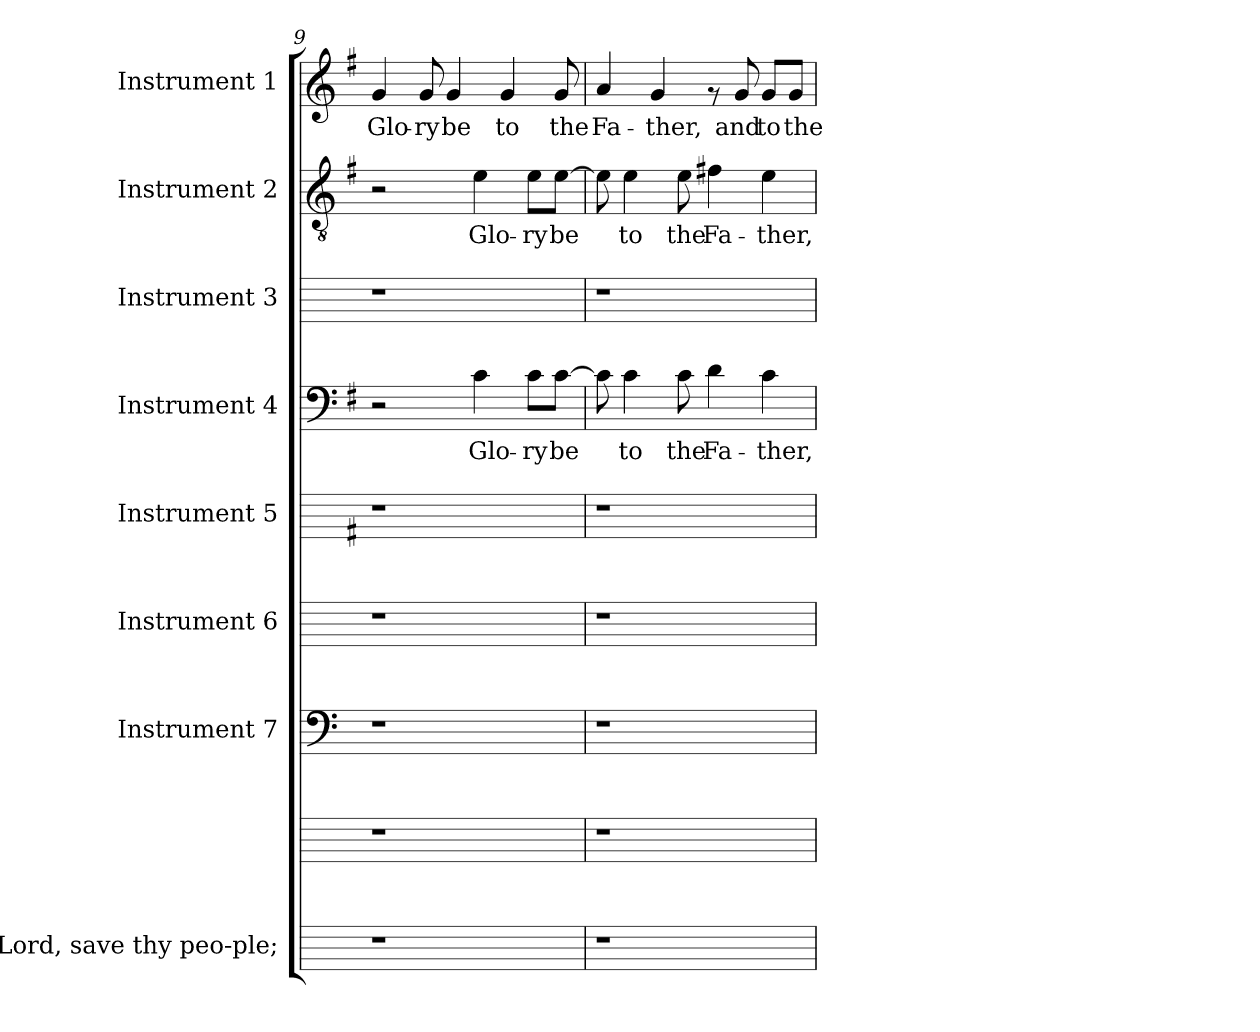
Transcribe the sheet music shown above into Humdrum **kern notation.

**kern	**kern	**kern	**kern	**kern	**kern	**text	**kern	**kern	**text	**kern	**text
*part9	*part8	*part7	*part6	*part5	*part4	*part4	*part3	*part2	*part2	*part1	*part1
*staff9	*staff8	*staff7	*staff6	*staff5	*staff4	*staff4	*staff3	*staff2	*staff2	*staff1	*staff1
*I"O Lord, save thy peo-ple;	*	*I"Instrument 7	*I"Instrument 6	*I"Instrument 5	*I"Instrument 4	*	*I"Instrument 3	*I"Instrument 2	*	*I"Instrument 1	*
*	*	*clefF4	*	*	*clefF4	*	*	*clefGv2	*	*clefG2	*
*	*	*	*	*ITrd-3c-5	*	*	*	*ITrd-3c-5	*	*ITrd-3c-5	*
*k[]	*k[]	*k[]	*k[]	*k[]	*k[f#]	*	*k[]	*k[]	*	*k[]	*
*C:	*C:	*C:	*C:	*C:	*G:	*	*C:	*C:	*	*C:	*
=9	=9	=9	=9	=9	=9	=9	=9	=9	=9	=9	=9
!	!	!	!	!	!	!	!	!	!	!	!LO:LY:b:cj
1r	1r	1r	1r	1r	2r	.	1r	2r	.	4cc/	Glo-
!	!	!	!	!	!	!	!	!	!	!	!LO:LY:b:cj
.	.	.	.	.	.	.	.	.	.	8cc/	-ry
!	!	!	!	!	!	!	!	!	!	!	!LO:LY:b:cj
.	.	.	.	.	.	.	.	.	.	4cc/	be
!	!	!	!	!	!	!LO:LY:b:cj	!	!	!LO:LY:b:cj	!	!
.	.	.	.	.	4c\	Glo-	.	4a\	Glo-	.	.
!	!	!	!	!	!	!	!	!	!	!	!LO:LY:b:cj
.	.	.	.	.	.	.	.	.	.	4cc/	to
!	!	!	!	!	!	!LO:LY:b:cj	!	!	!LO:LY:b:cj	!	!
.	.	.	.	.	8c\L	-ry	.	8a\L	-ry	.	.
!	!	!	!	!	!	!LO:LY:b:cj	!	!	!LO:LY:b:cj	!	!LO:LY:b:cj
.	.	.	.	.	[>8c\J	be	.	[>8a\J	be	8cc/	the
=10	=10	=10	=10	=10	=10	=10	=10	=10	=10	=10	=10
!	!	!	!	!	!	!LO:LY:b:cj	!	!	!LO:LY:b:cj	!	!LO:LY:b:cj
1r	1r	1r	1r	1r	8c\]	.	1r	8a\]	.	4dd/	Fa-
!	!	!	!	!	!	!LO:LY:b:cj	!	!	!LO:LY:b:cj	!	!
.	.	.	.	.	4c\	to	.	4a\	to	.	.
!	!	!	!	!	!	!	!	!	!	!	!LO:LY:b:cj
.	.	.	.	.	.	.	.	.	.	4cc/	-ther,
!	!	!	!	!	!	!LO:LY:b:cj	!	!	!LO:LY:b:cj	!	!
.	.	.	.	.	8c\	the	.	8a\	the	.	.
!	!	!	!	!	!	!LO:LY:b:cj	!	!	!LO:LY:b:cj	!	!
.	.	.	.	.	4d\	Fa-	.	4bn\	Fa-	8rf	.
!	!	!	!	!	!	!	!	!	!	!	!LO:LY:b:cj
.	.	.	.	.	.	.	.	.	.	8cc/	and
!	!	!	!	!	!	!LO:LY:b:cj	!	!	!LO:LY:b:cj	!	!LO:LY:b:cj
.	.	.	.	.	4c\	-ther,	.	4a\	-ther,	8cc/L	to
!	!	!	!	!	!	!	!	!	!	!	!LO:LY:b:cj
.	.	.	.	.	.	.	.	.	.	8cc/J	the
=	=	=	=	=	=	=	=	=	=	=	=
*-	*-	*-	*-	*-	*-	*-	*-	*-	*-	*-	*-
